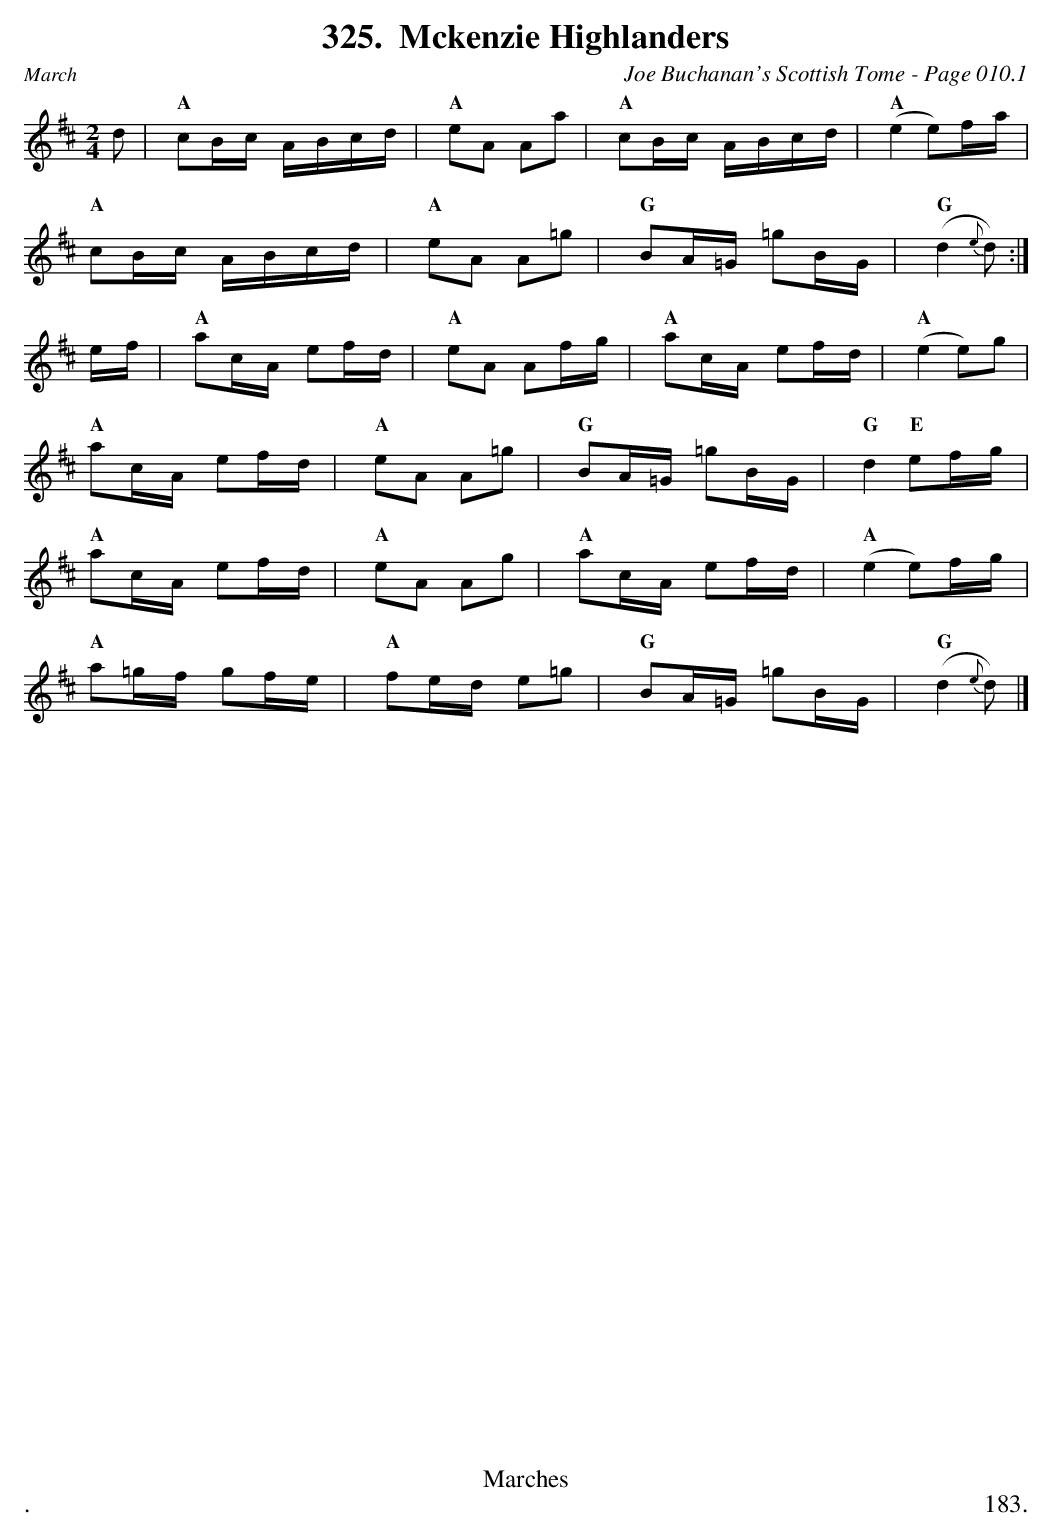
X:1
T:Mckenzie Highlanders
C:Joe Buchanan's Scottish Tome - Page 010.1
L:1/8
M:2/4
K:A mixolydian
d | "A" cB/c/ A/B/c/d/ | "A" eA Aa | "A" cB/c/ A/B/c/d/ | "A" (e2 e)f/a/ |
"A" cB/c/ A/B/c/d/ | "A" eA A=g | "G" BA/=G/ =gB/G/ | "G" (d2 {e}d) :|
e/f/ | "A" ac/A/ ef/d/ | "A" eA Af/g/ | "A" ac/A/ ef/d/ | "A" (e2 e)g |
"A" ac/A/ ef/d/ | "A" eA A=g | "G" BA/=G/ =gB/G/ | "G" d2 "E"ef/g/ |
"A" ac/A/ ef/d/ | "A" eA Ag | "A" ac/A/ ef/d/ | "A" (e2 e)f/g/ |
"A" a=g/f/ gf/e/ | "A" fe/d/ e=g | "G" BA/=G/ =gB/G/ | "G" (d2 {e}d) |]
